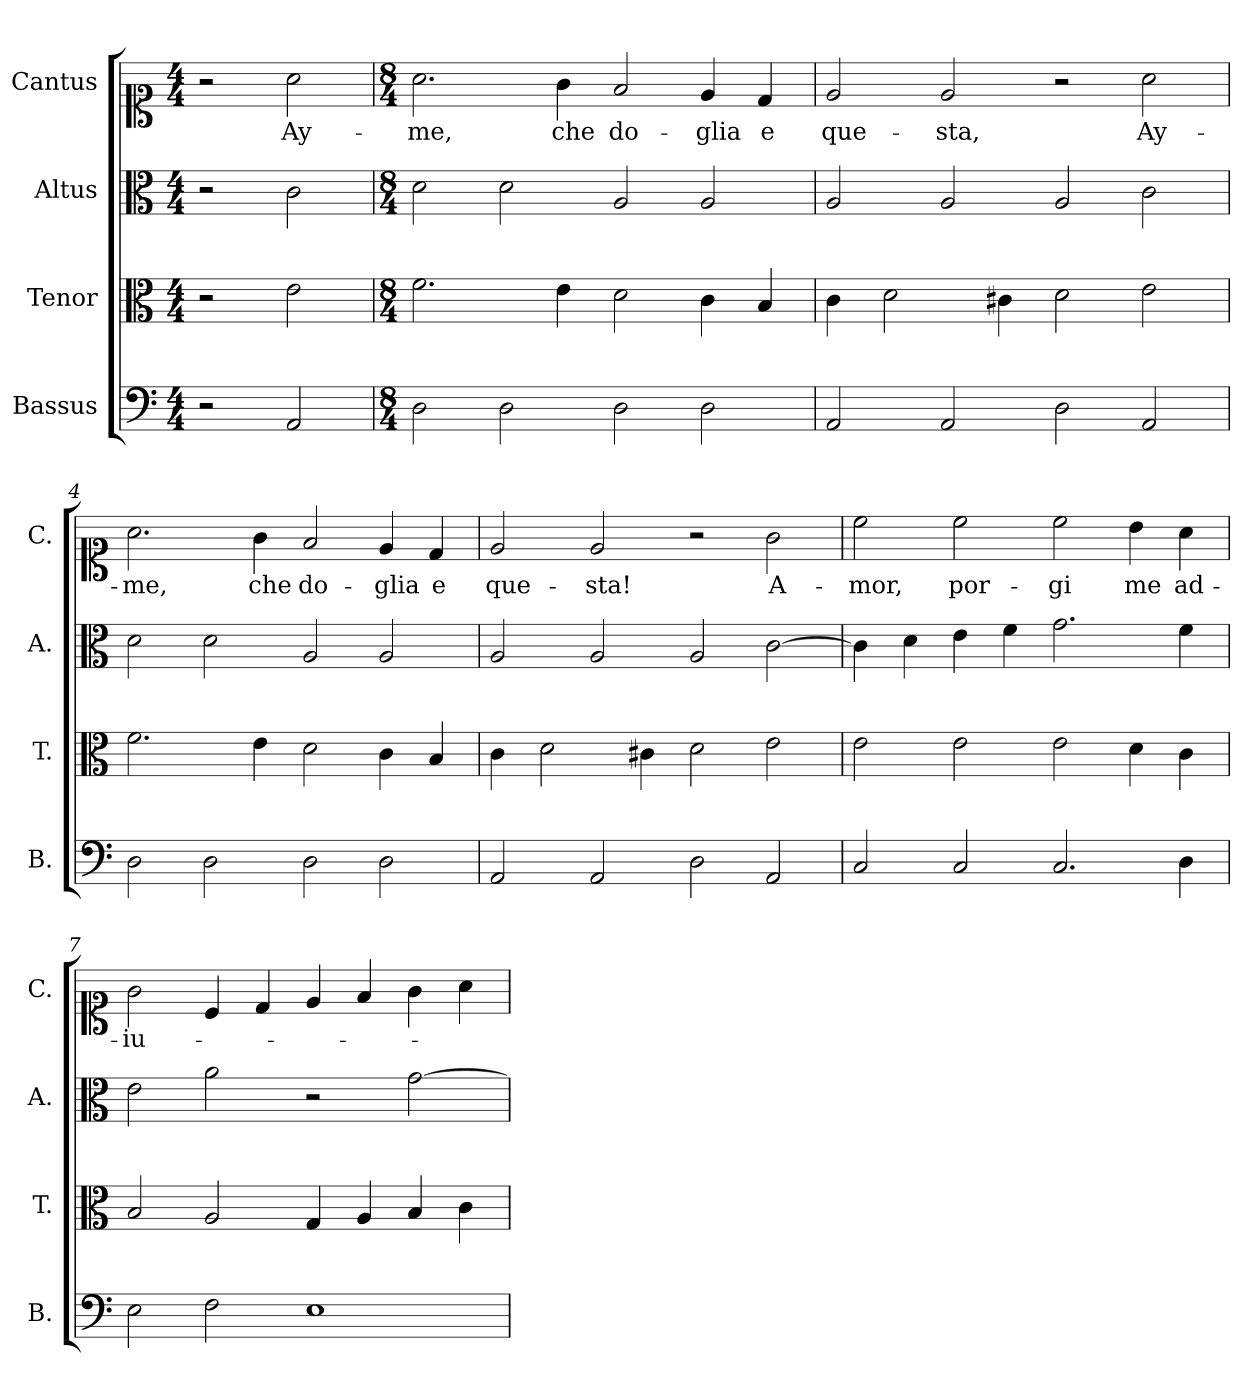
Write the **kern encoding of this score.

**kern	**kern	**kern	**kern	**text
*part4	*part3	*part2	*part1	*part1
*staff4	*staff3	*staff2	*staff1	*staff1
*I"Bassus	*I"Tenor	*I"Altus	*I"Cantus	*
*I'B.	*I'T.	*I'A.	*I'C.	*
*clefF4	*clefC3	*clefC3	*clefC1	*
*k[]	*k[]	*k[]	*k[]	*
*M4/4	*M4/4	*M4/4	*M4/4	*
=1	=1	=1	=1	=1
2r	2r	2r	2r	.
!	!	!	!	!LO:LY:b
2AA/	2e\	2c\	2a\	Ay-
=2	=2	=2	=2	=2
*M8/4	*M8/4	*M8/4	*M8/4	*
!	!	!	!	!LO:LY:b
2D\	2.f\	2d\	2.a\	-me,
2D\	.	2d\	.	.
!	!	!	!	!LO:LY:b
.	4e\	.	4g\	che
!	!	!	!	!LO:LY:b
2D\	2d\	2A/	2f/	do-
!	!	!	!	!LO:LY:b
2D\	4c\	2A/	4e/	-glia
!	!	!	!	!LO:LY:b
.	4B/	.	4d/	e
=3	=3	=3	=3	=3
!	!	!	!	!LO:LY:b
2AA/	4c\	2A/	2e/	que-
.	2d\	.	.	.
!	!	!	!	!LO:LY:b
2AA/	.	2A/	2e/	-sta,
.	4c#X\	.	.	.
2D\	2d\	2A/	2r	.
!	!	!	!	!LO:LY:b
2AA/	2e\	2c\	2a\	Ay-
=4	=4	=4	=4	=4
!	!	!	!	!LO:LY:b
2D\	2.f\	2d\	2.a\	-me,
2D\	.	2d\	.	.
!	!	!	!	!LO:LY:b
.	4e\	.	4g\	che
!	!	!	!	!LO:LY:b
2D\	2d\	2A/	2f/	do-
!	!	!	!	!LO:LY:b
2D\	4c\	2A/	4e/	-glia
!	!	!	!	!LO:LY:b
.	4B/	.	4d/	e
=5	=5	=5	=5	=5
!	!	!	!	!LO:LY:b
2AA/	4c\	2A/	2e/	que-
.	2d\	.	.	.
!	!	!	!	!LO:LY:b
2AA/	.	2A/	2e/	-sta!
.	4c#X\	.	.	.
2D\	2d\	2A/	2r	.
!	!	!	!	!LO:LY:b
2AA/	2e\	[2c\	2g\	A-
!!LO:LB:g=z
=6	=6	=6	=6	=6
!	!	!	!	!LO:LY:b
2C/	2e\	4c\]	2cc\	-mor,
.	.	4d\	.	.
!	!	!	!	!LO:LY:b
2C/	2e\	4e\	2cc\	por-
.	.	4f\	.	.
!	!	!	!	!LO:LY:b
2.C/	2e\	2.g\	2cc\	-gi
!	!	!	!	!LO:LY:b
.	4d\	.	4b\	me
!	!	!	!	!LO:LY:b
4D\	4c\	4f\	4a\	ad-
=7	=7	=7	=7	=7
!	!	!	!	!LO:LY:b
2E\	2B/	2e\	2g\	-iu-
2F\	2A/	2a\	4c/	.
.	.	.	4d/	.
1E	4G/	2r	4e/	.
.	4A/	.	4f/	.
.	4B/	[2g\	4g\	.
.	4c\	.	4a\	.
=	=	=	=	=
*-	*-	*-	*-	*-
